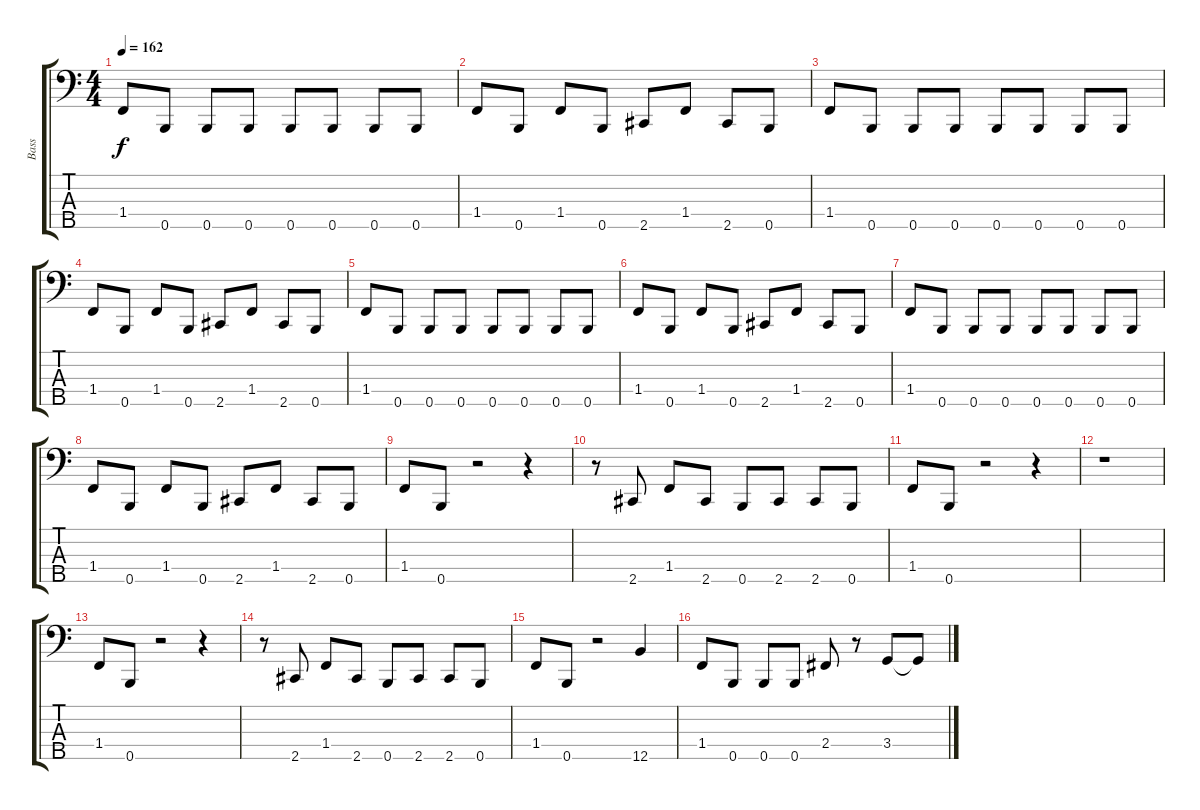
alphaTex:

\track ("Bass" "Bass") {instrument electricbassfinger}
\staff {score tabs}
\tuning (G2 D2 A1 E1 B0) {hide}
\ts (4 4)
\tempo 162
\clef f4
\ks c
1.4.8{dy f} 0.5.8 0.5.8 0.5.8 0.5.8 0.5.8 0.5.8 0.5.8 |
1.4.8 0.5.8 1.4.8 0.5.8 2.5.8 1.4.8 2.5.8 0.5.8 |
1.4.8 0.5.8 0.5.8 0.5.8 0.5.8 0.5.8 0.5.8 0.5.8 |
1.4.8 0.5.8 1.4.8 0.5.8 2.5.8 1.4.8 2.5.8 0.5.8 |
1.4.8 0.5.8 0.5.8 0.5.8 0.5.8 0.5.8 0.5.8 0.5.8 |
1.4.8 0.5.8 1.4.8 0.5.8 2.5.8 1.4.8 2.5.8 0.5.8 |
1.4.8 0.5.8 0.5.8 0.5.8 0.5.8 0.5.8 0.5.8 0.5.8 |
1.4.8 0.5.8 1.4.8 0.5.8 2.5.8 1.4.8 2.5.8 0.5.8 |
1.4.8 0.5.8 r.2 r.4 |
r.8 2.5.8 1.4.8 2.5.8 0.5.8 2.5.8 2.5.8 0.5.8 |
1.4.8 0.5.8 r.2 r.4 |
r.1 |
1.4.8 0.5.8 r.2 r.4 |
r.8 2.5.8 1.4.8 2.5.8 0.5.8 2.5.8 2.5.8 0.5.8 |
1.4.8 0.5.8 r.2 12.5.4 |
1.4.8 0.5.8 0.5.8 0.5.8 2.4.8 r.8 3.4.8 3.4{t}.8
